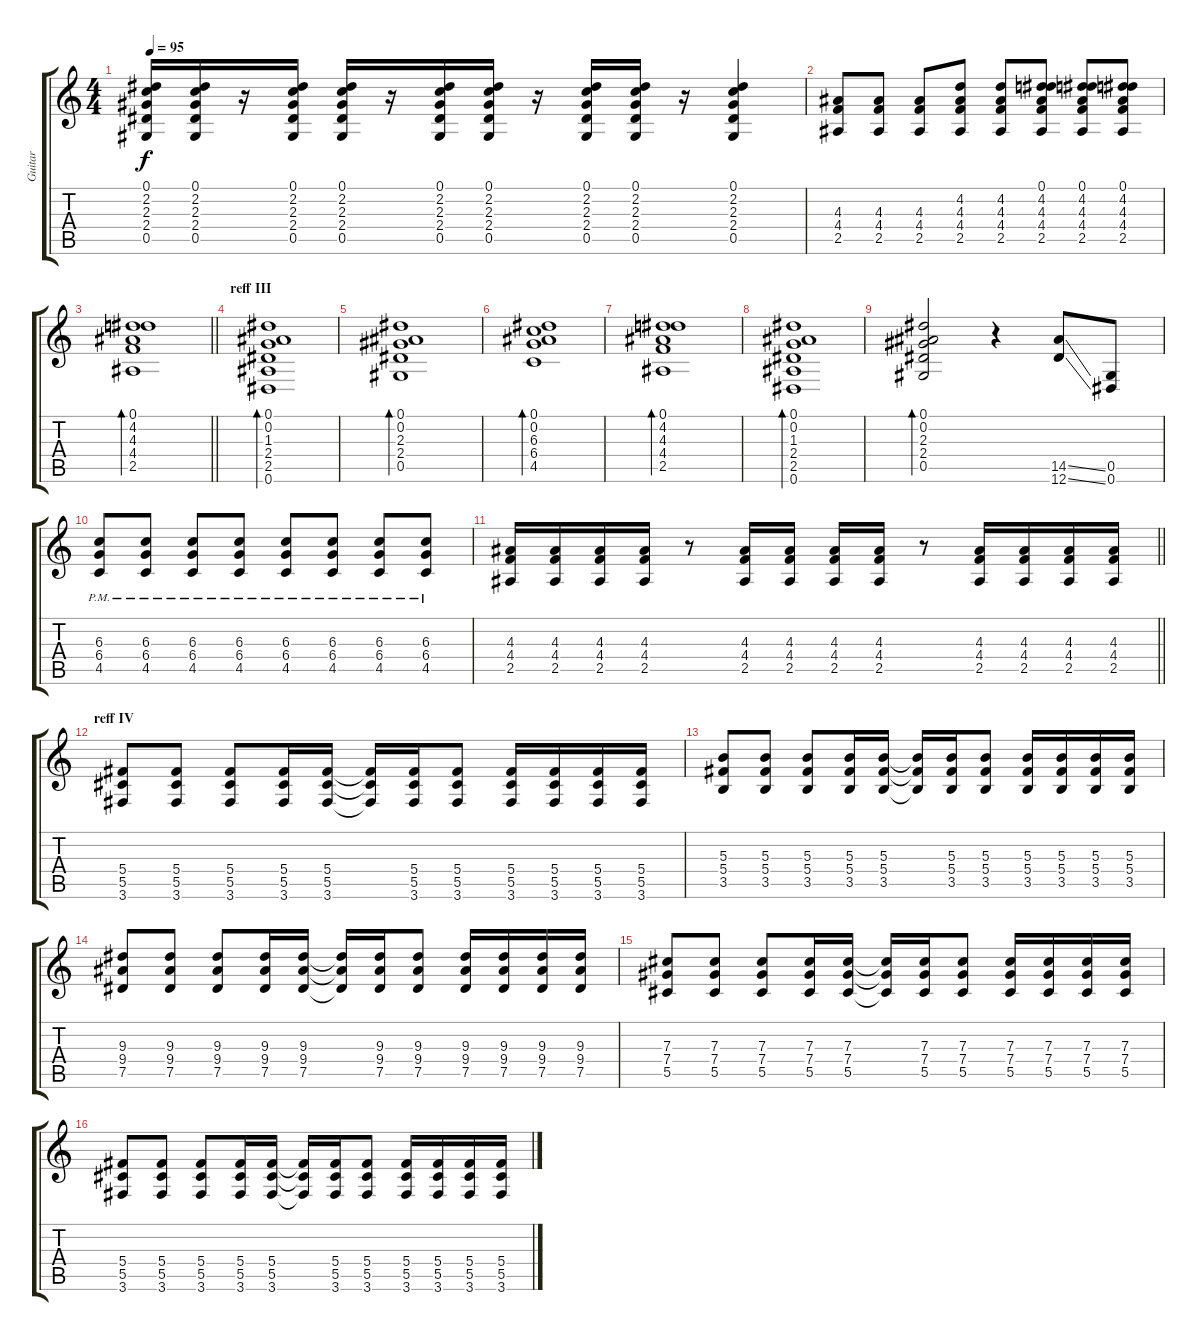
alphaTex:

\track ("Guitar" "Guitar") {instrument acousticguitarsteel}
\staff {score tabs}
\tuning (Eb4 Bb3 Gb3 Db3 Ab2 Eb2) {hide}
\ts (4 4)
\tempo 95
\clef g2
\ks c
(0.1 2.2 2.3 2.4 0.5).16{dy f} (0.1 2.2 2.3 2.4 0.5).16 r.16 (0.1 2.2 2.3 2.4 0.5).16 (0.1 2.2 2.3 2.4 0.5).16 r.16 (0.1 2.2 2.3 2.4 0.5).16 (0.1 2.2 2.3 2.4 0.5).16 r.16 (0.1 2.2 2.3 2.4 0.5).16 (0.1 2.2 2.3 2.4 0.5).16 r.16 (0.1 2.2 2.3 2.4 0.5).4 |
(4.3 4.4 2.5).8 (4.3 4.4 2.5).8 (4.3 4.4 2.5).8 (4.2 4.3 4.4 2.5).8 (4.2 4.3 4.4 2.5).8 (0.1 4.2 4.3 4.4 2.5).8 (0.1 4.2 4.3 4.4 2.5).8 (0.1 4.2 4.3 4.4 2.5).8 |
\barLineRight lightlight
(0.1 4.2 4.3 4.4 2.5).1{bd 60} |
\section ("" "reff III")
(0.1 0.2 1.3 2.4 2.5 0.6).1{bd 60} |
(0.1 0.2 2.3 2.4 0.5).1{bd 60} |
(0.1 0.2 6.3 6.4 4.5).1{bd 60} |
(0.1 4.2 4.3 4.4 2.5).1{bd 60} |
(0.1 0.2 1.3 2.4 2.5 0.6).1{bd 60} |
(0.1 0.2 2.3 2.4 0.5).2{bd 60} r.4 (14.5{ss} 12.6{ss}).8{volume 16 instrument distortionguitar} (0.5 0.6).8 |
(6.3{pm} 6.4{pm} 4.5{pm}).8 (6.3{pm} 6.4{pm} 4.5{pm}).8 (6.3{pm} 6.4{pm} 4.5{pm}).8 (6.3{pm} 6.4{pm} 4.5{pm}).8 (6.3{pm} 6.4{pm} 4.5{pm}).8 (6.3{pm} 6.4{pm} 4.5{pm}).8 (6.3{pm} 6.4{pm} 4.5{pm}).8 (6.3{pm} 6.4{pm} 4.5{pm}).8 |
\barLineRight lightlight
(4.3 4.4 2.5).16{volume 12} (4.3 4.4 2.5).16 (4.3 4.4 2.5).16 (4.3 4.4 2.5).16 r.8 (4.3 4.4 2.5).16 (4.3 4.4 2.5).16 (4.3 4.4 2.5).16 (4.3 4.4 2.5).16 r.8 (4.3 4.4 2.5).16 (4.3 4.4 2.5).16 (4.3 4.4 2.5).16 (4.3 4.4 2.5).16 |
\section ("" "reff IV")
(5.4 5.5 3.6).8 (5.4 5.5 3.6).8 (5.4 5.5 3.6).8 (5.4 5.5 3.6).16 (5.4 5.5 3.6).16 (5.4{t} 5.5{t} 3.6{t}).16 (5.4 5.5 3.6).16 (5.4 5.5 3.6).8 (5.4 5.5 3.6).16 (5.4 5.5 3.6).16 (5.4 5.5 3.6).16 (5.4 5.5 3.6).16 |
(5.3 5.4 3.5).8 (5.3 5.4 3.5).8 (5.3 5.4 3.5).8 (5.3 5.4 3.5).16 (5.3 5.4 3.5).16 (5.3{t} 5.4{t} 3.5{t}).16 (5.3 5.4 3.5).16 (5.3 5.4 3.5).8 (5.3 5.4 3.5).16 (5.3 5.4 3.5).16 (5.3 5.4 3.5).16 (5.3 5.4 3.5).16 |
(9.3 9.4 7.5).8 (9.3 9.4 7.5).8 (9.3 9.4 7.5).8 (9.3 9.4 7.5).16 (9.3 9.4 7.5).16 (9.3{t} 9.4{t} 7.5{t}).16 (9.3 9.4 7.5).16 (9.3 9.4 7.5).8 (9.3 9.4 7.5).16 (9.3 9.4 7.5).16 (9.3 9.4 7.5).16 (9.3 9.4 7.5).16 |
(7.3 7.4 5.5).8 (7.3 7.4 5.5).8 (7.3 7.4 5.5).8 (7.3 7.4 5.5).16 (7.3 7.4 5.5).16 (7.3{t} 7.4{t} 5.5{t}).16 (7.3 7.4 5.5).16 (7.3 7.4 5.5).8 (7.3 7.4 5.5).16 (7.3 7.4 5.5).16 (7.3 7.4 5.5).16 (7.3 7.4 5.5).16 |
(5.4 5.5 3.6).8 (5.4 5.5 3.6).8 (5.4 5.5 3.6).8 (5.4 5.5 3.6).16 (5.4 5.5 3.6).16 (5.4{t} 5.5{t} 3.6{t}).16 (5.4 5.5 3.6).16 (5.4 5.5 3.6).8 (5.4 5.5 3.6).16 (5.4 5.5 3.6).16 (5.4 5.5 3.6).16 (5.4 5.5 3.6).16
